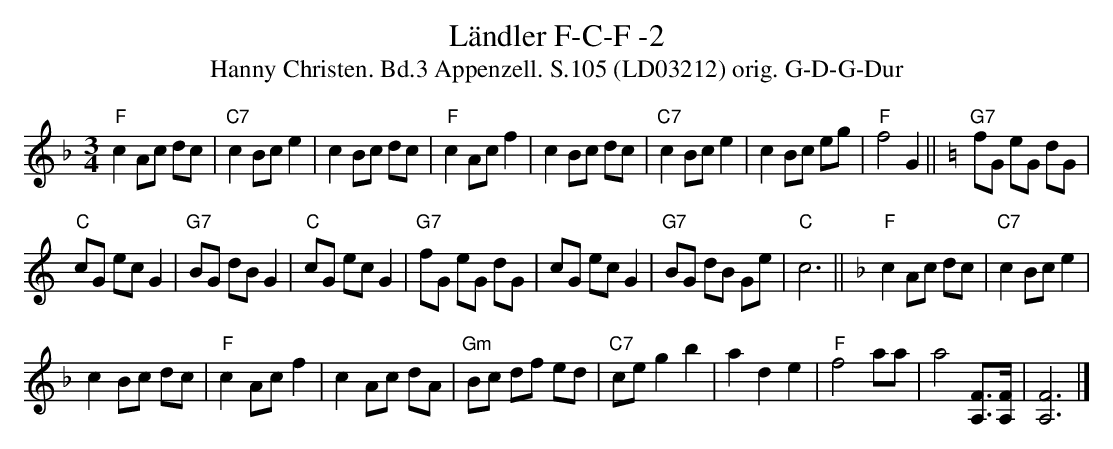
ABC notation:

X:1
T:Ländler F-C-F -2
T:Hanny Christen. Bd.3 Appenzell. S.105 (LD03212) orig. G-D-G-Dur
M:3/4
L:1/8
K:Fmaj
"F"c2 Ac dc | "C7"c2 Bc e2 | c2 Bc dc | "F"c2 Ac f2 | c2 Bc dc | "C7"c2 Bc e2 | c2 Bc eg | "F"f4 G2 || [K:Cmaj] "G7"fG eG dG |
"C"cG ec G2 | "G7"BG dB G2 | "C"cG ec G2 | "G7"fG eG dG | cG ec G2 | "G7"BG dB Ge | "C"c6 || [K:Fmaj] "F"c2 Ac dc | "C7"c2 Bc e2 |
c2 Bc dc | "F"c2 Ac f2 | c2 Ac dA | "Gm"Bc df ed | "C7"ce g2 b2 | a2 d2 e2 | "F"f4 aa | a4 [A,F]>[A,F] | [A,6F6] |]
